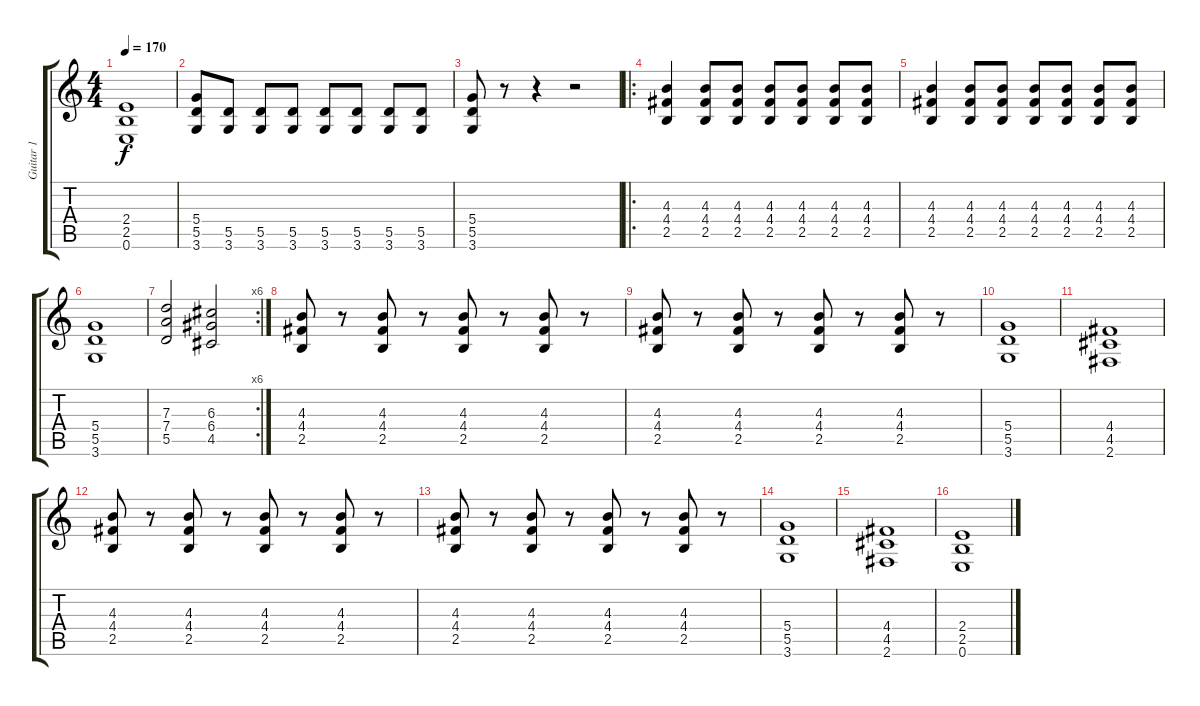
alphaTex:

\track ("Guitar 1" "Guitar 1") {instrument distortionguitar}
\staff {score tabs}
\tuning (E4 B3 G3 D3 A2 E2) {hide}
\ts (4 4)
\tempo 170
\clef g2
\ks c
(2.4 2.5 0.6).1{dy f} |
(5.4 5.5 3.6).8 (5.5 3.6).8 (5.5 3.6).8 (5.5 3.6).8 (5.5 3.6).8 (5.5 3.6).8 (5.5 3.6).8 (5.5 3.6).8 |
(5.4 5.5 3.6).8 r.8 r.4 r.2 |
\ro
(4.3 4.4 2.5).4 (4.3 4.4 2.5).8 (4.3 4.4 2.5).8 (4.3 4.4 2.5).8 (4.3 4.4 2.5).8 (4.3 4.4 2.5).8 (4.3 4.4 2.5).8 |
(4.3 4.4 2.5).4 (4.3 4.4 2.5).8 (4.3 4.4 2.5).8 (4.3 4.4 2.5).8 (4.3 4.4 2.5).8 (4.3 4.4 2.5).8 (4.3 4.4 2.5).8 |
(5.4 5.5 3.6).1 |
\rc 6
(7.3 7.4 5.5).2 (6.3 6.4 4.5).2 |
(4.3 4.4 2.5).8 r.8 (4.3 4.4 2.5).8 r.8 (4.3 4.4 2.5).8 r.8 (4.3 4.4 2.5).8 r.8 |
(4.3 4.4 2.5).8 r.8 (4.3 4.4 2.5).8 r.8 (4.3 4.4 2.5).8 r.8 (4.3 4.4 2.5).8 r.8 |
(5.4 5.5 3.6).1 |
(4.4 4.5 2.6).1 |
(4.3 4.4 2.5).8 r.8 (4.3 4.4 2.5).8 r.8 (4.3 4.4 2.5).8 r.8 (4.3 4.4 2.5).8 r.8 |
(4.3 4.4 2.5).8 r.8 (4.3 4.4 2.5).8 r.8 (4.3 4.4 2.5).8 r.8 (4.3 4.4 2.5).8 r.8 |
(5.4 5.5 3.6).1 |
(4.4 4.5 2.6).1 |
(2.4 2.5 0.6).1
